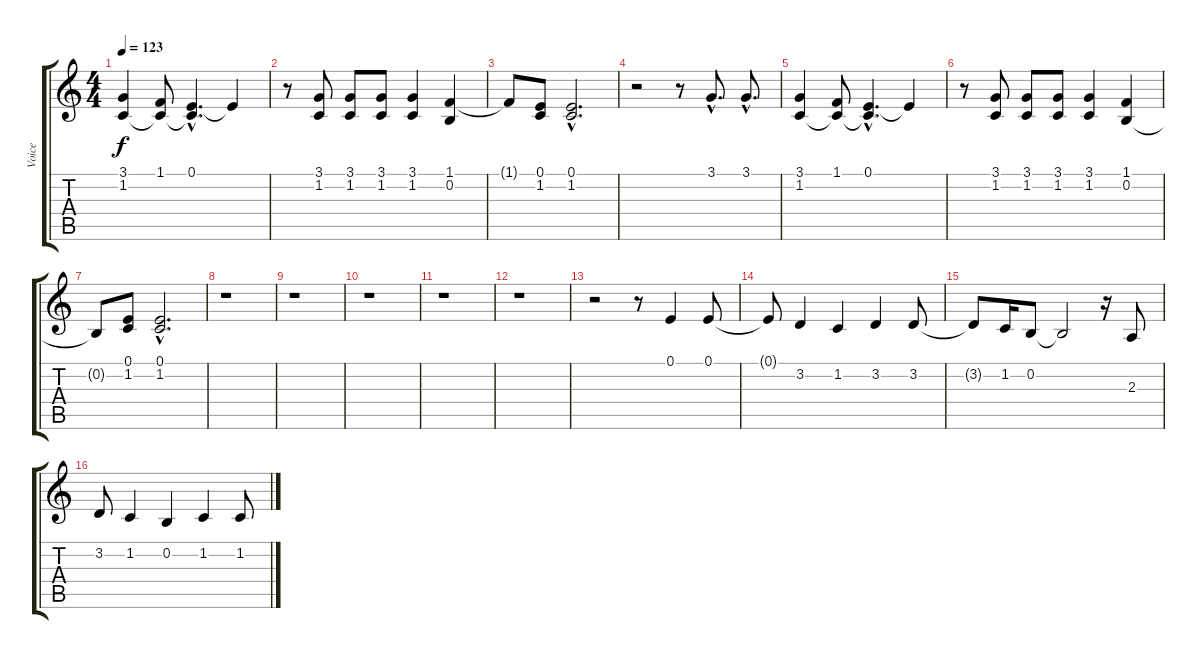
\track ("Voice" "Voice") {instrument altosax}
\staff {score tabs}
\tuning (E4 B3 G3 D3 A2 E2) {hide}
\ts (4 4)
\tempo 123
\clef g2
\ks c
(3.1 1.2).4{dy f} (1.1 1.2{t}).8 (0.1{hac} 1.2{hac t}).4{d} 0.1{t}.4 |
r.8 (3.1 1.2).8 (3.1 1.2).8 (3.1 1.2).8 (3.1 1.2).4 (1.1 0.2).4 |
1.1{t}.8 (0.1 1.2).8 (0.1{hac} 1.2{hac}).2{d} |
r.2 r.8 3.1{hac}.8{d} 3.1{hac}.8{d} |
(3.1 1.2).4 (1.1 1.2{t}).8 (0.1{hac} 1.2{hac t}).4{d} 0.1{t}.4 |
r.8 (3.1 1.2).8 (3.1 1.2).8 (3.1 1.2).8 (3.1 1.2).4 (1.1 0.2).4 |
0.2{t}.8 (0.1 1.2).8 (0.1{hac} 1.2{hac}).2{d} |
r.1 |
r.1 |
r.1 |
r.1 |
r.1 |
r.2 r.8 0.1.4 0.1.8 |
0.1{t}.8 3.2.4 1.2.4 3.2.4 3.2.8 |
3.2{t}.8 1.2.16 0.2.8 0.2{t}.2 r.16 2.3.8 |
3.2.8 1.2.4 0.2.4 1.2.4 1.2.8
